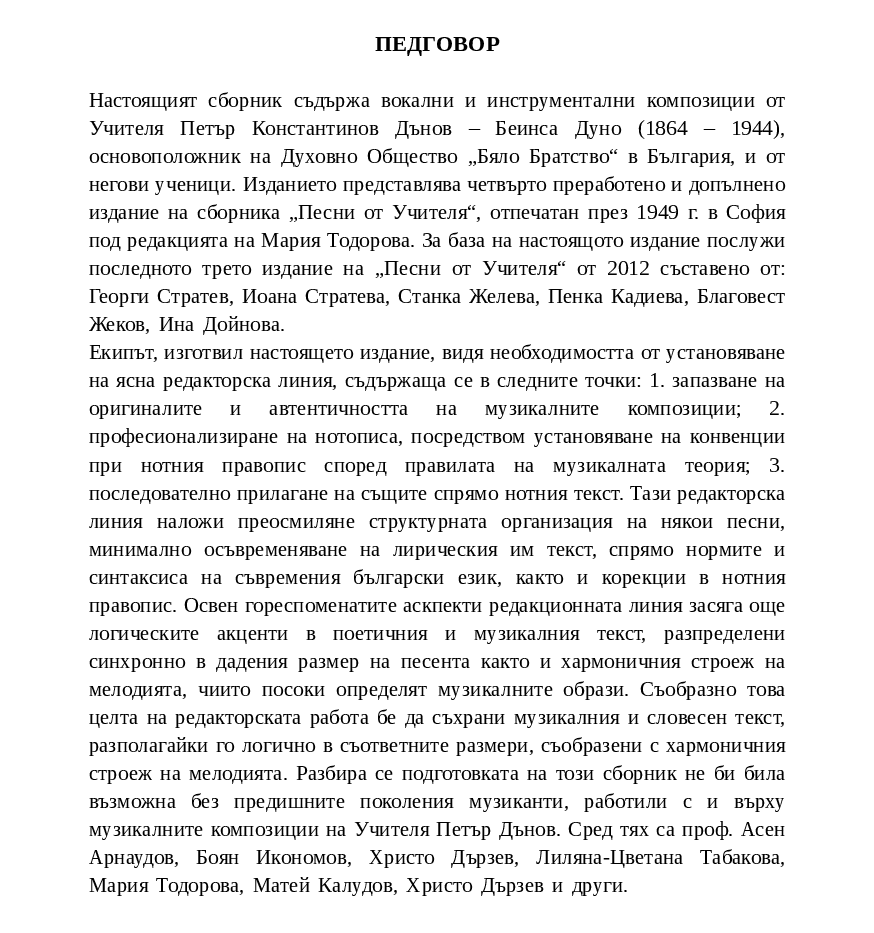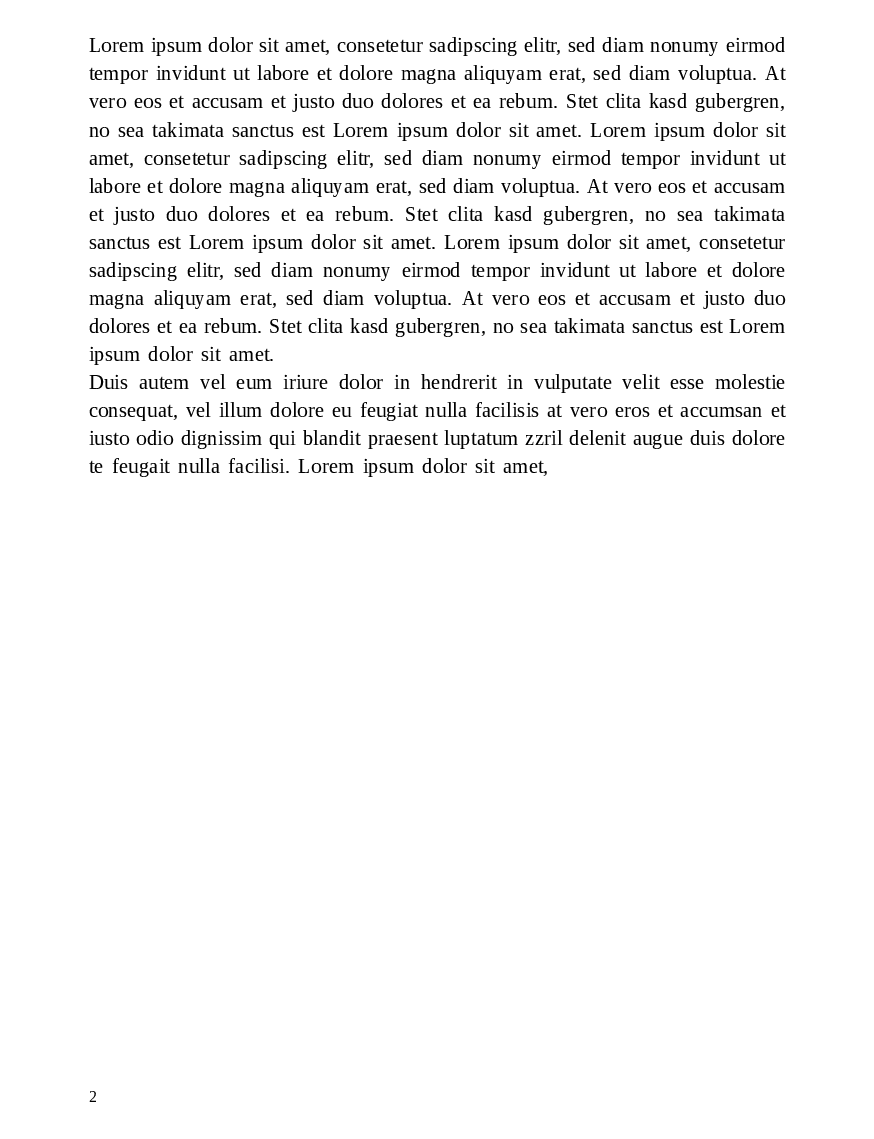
\version "2.24.2"

% include paper part and global functions
\include "include/globals.ily"

\bookpart {
  \paper {
    print-all-headers = ##f
    print-page-number = ##t
    print-first-page-number = ##f

    % put page numbers on the bottom
    oddHeaderMarkup = \markup ""
    evenHeaderMarkup = \markup ""
    oddFooterMarkup = \markup
    \fill-line {
      ""
      \if \should-print-page-number \fromproperty #'page:page-number-string
    }
    evenFooterMarkup = \markup
    \fill-line {
      \if \should-print-page-number \fromproperty #'page:page-number-string
      ""
    }

    left-margin = 1.5\cm
    right-margin = 1.5\cm
    top-margin = 1.6\cm
    bottom-margin = 1.2\cm
    ragged-bottom = ##t % do not spread the staves to fill the whole vertical space


  }

  \tocItem \markup "Предговор"
  \markup \fontsize  #+3.0 { \fill-line \bold {"ПЕДГОВОР"} }


  \markup \fontsize #+2.5 {
    \vspace #1.5 \override #'(baseline-skip . 2.7)
    \justify-string "
   
  Настоящият сборник съдържа вокални и инструментални композиции от Учителя Петър Константинов Дънов – Беинса Дуно (1864 – 1944), основоположник на Духовно Общество „Бяло Братство“ в България, и от негови ученици. Изданието представлява четвърто преработено и допълнено издание на сборника „Песни от Учителя“, отпечатан през 1949 г. в София под редакцията на Мария Тодорова. За база на настоящото издание послужи последното трето издание на „Песни от Учителя“ от 2012 съставено от: Георги Стратев, Иоана Стратева, Станка Желева, Пенка Кадиева, Благовест Жеков, Ина Дойнова.

  Екипът, изготвил настоящето издание, видя необходимостта от установяване на ясна редакторска линия, съдържаща се в следните точки: 1. запазване на оригиналите и автентичността на музикалните композиции; 2. професионализиране на нотописа, посредством установяване на конвенции при нотния правопис според правилата на музикалната теория; 3. последователно прилагане на същите спрямо нотния текст. Тази редакторска линия наложи преосмиляне структурната организация на някои песни, минимално осъвременяване на лирическия им текст, спрямо нормите и синтаксиса на съвремения български език, както и корекции в нотния правопис. Освен гореспоменатите аскпекти редакционната линия засяга още логическите акценти в поетичния и музикалния текст, разпределени синхронно в дадения размер на песента както и хармоничния строеж на мелодията, чиито посоки определят музикалните образи. Съобразно това целта на редакторската работа бе да съхрани музикалния и словесен текст, разполагайки го логично в съответните размери, съобразени с хармоничния строеж на мелодията. Разбира се подготовката на този сборник не би била възможна без предишните поколения музиканти, работили с и върху музикалните композиции на Учителя Петър Дънов. Сред тях са проф. Асен Арнаудов, Боян Икономов, Христо Дързев, Лиляна-Цветана Табакова, Мария Тодорова, Матей Калудов, Христо Дързев и други. 




    
 
  "
  }
  
    \markup \fontsize #+2.5 \override #'(baseline-skip . 2.7) {
    \justify-string "

    Lorem ipsum dolor sit amet, consetetur sadipscing elitr, sed diam nonumy eirmod tempor invidunt ut labore et dolore magna aliquyam erat, sed diam voluptua. At vero eos et accusam et justo duo dolores et ea rebum. Stet clita kasd gubergren, no sea takimata sanctus est Lorem ipsum dolor sit amet. Lorem ipsum dolor sit amet, consetetur sadipscing elitr, sed diam nonumy eirmod tempor invidunt ut labore et dolore magna aliquyam erat, sed diam voluptua. At vero eos et accusam et justo duo dolores et ea rebum. Stet clita kasd gubergren, no sea takimata sanctus est Lorem ipsum dolor sit amet. Lorem ipsum dolor sit amet, consetetur sadipscing elitr, sed diam nonumy eirmod tempor invidunt ut labore et dolore magna aliquyam erat, sed diam voluptua. At vero eos et accusam et justo duo dolores et ea rebum. Stet clita kasd gubergren, no sea takimata sanctus est Lorem ipsum dolor sit amet.   

Duis autem vel eum iriure dolor in hendrerit in vulputate velit esse molestie consequat, vel illum dolore eu feugiat nulla facilisis at vero eros et accumsan et iusto odio dignissim qui blandit praesent luptatum zzril delenit augue duis dolore te feugait nulla facilisi. Lorem ipsum dolor sit amet,
 

   "
  }




} % bookpart

% Più mosso
% „Weiße Bruderschaft“
